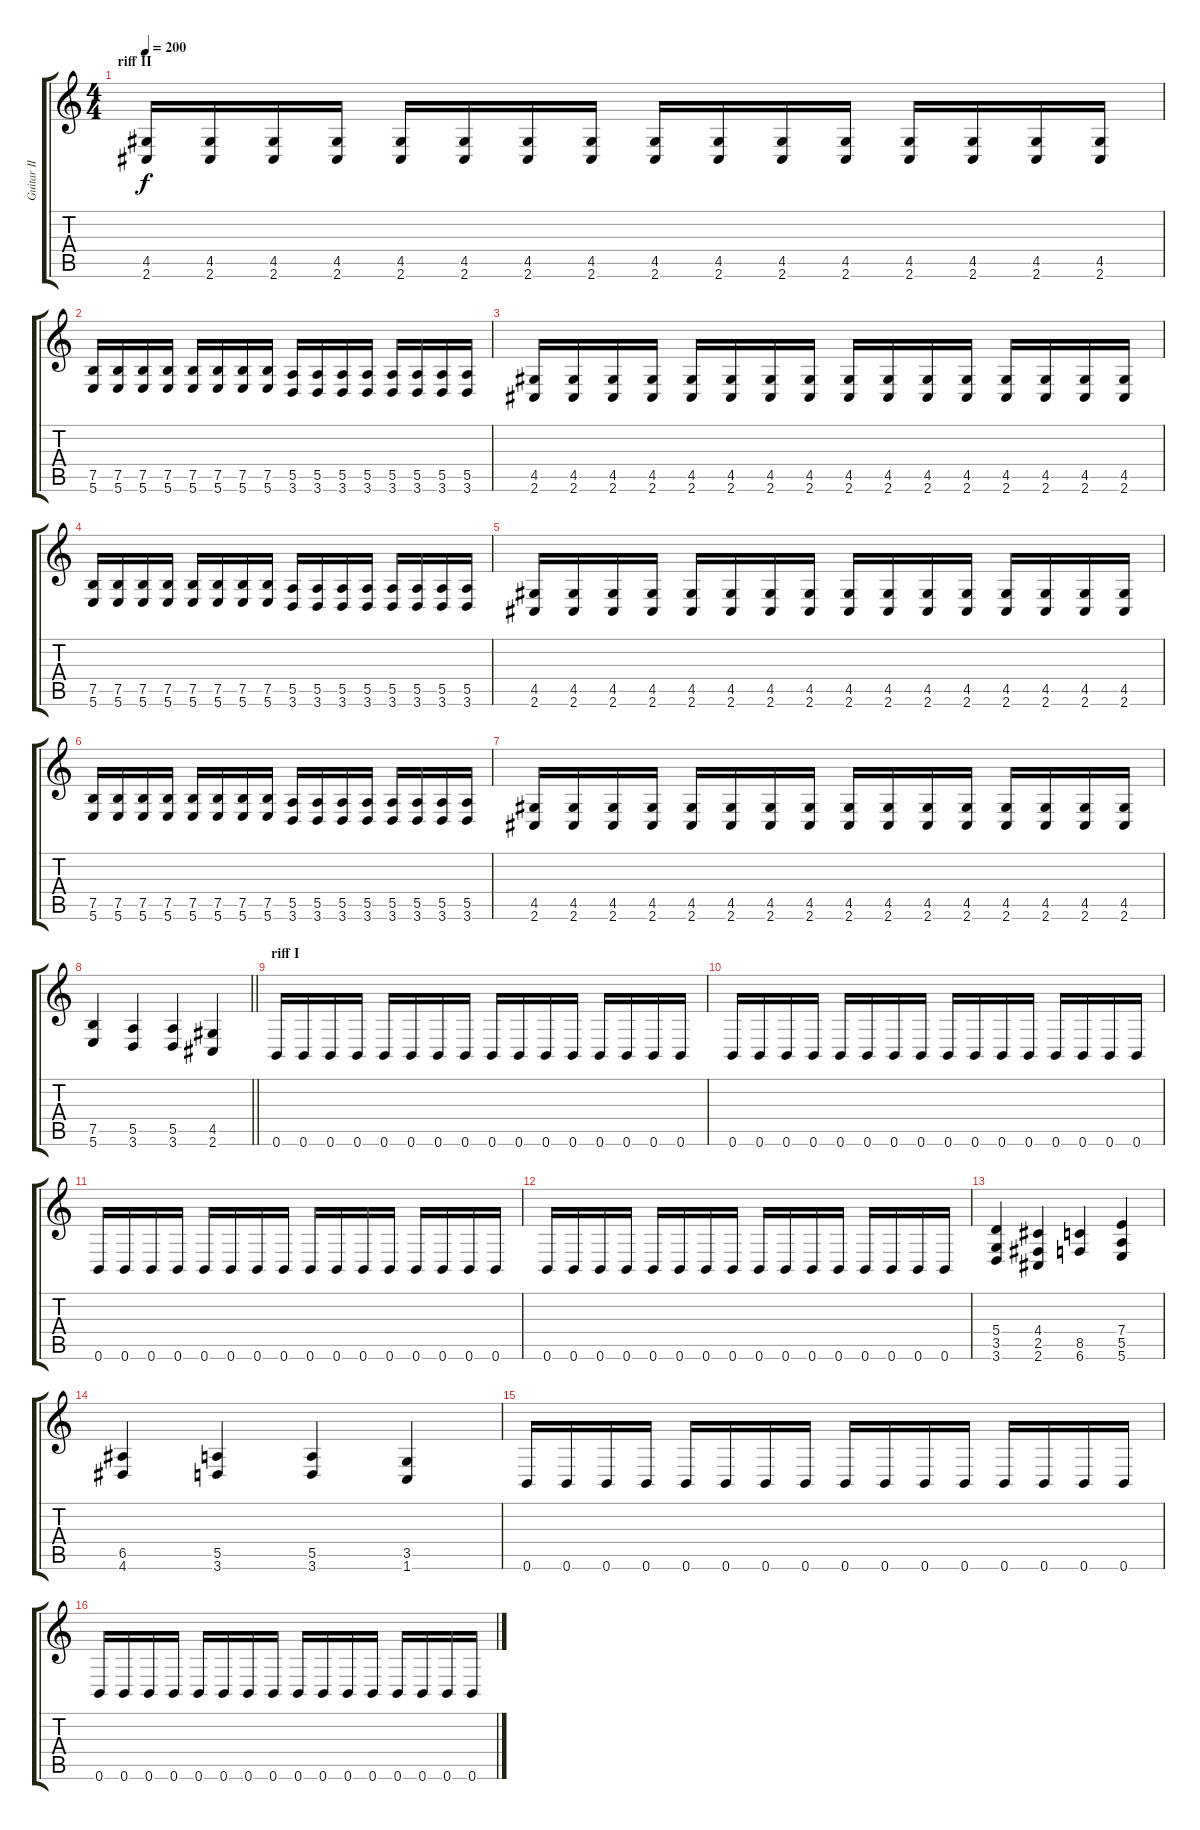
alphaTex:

\track ("Guitar II" "Guitar II") {instrument distortionguitar}
\staff {score tabs}
\tuning (B3 Gb3 D3 A2 E2 B1) {hide}
\ts (4 4)
\section ("" "riff II")
\tempo 200
\clef g2
\ks c
(4.5 2.6).16{dy f} (4.5 2.6).16 (4.5 2.6).16 (4.5 2.6).16 (4.5 2.6).16 (4.5 2.6).16 (4.5 2.6).16 (4.5 2.6).16 (4.5 2.6).16 (4.5 2.6).16 (4.5 2.6).16 (4.5 2.6).16 (4.5 2.6).16 (4.5 2.6).16 (4.5 2.6).16 (4.5 2.6).16 |
(7.5 5.6).16 (7.5 5.6).16 (7.5 5.6).16 (7.5 5.6).16 (7.5 5.6).16 (7.5 5.6).16 (7.5 5.6).16 (7.5 5.6).16 (5.5 3.6).16 (5.5 3.6).16 (5.5 3.6).16 (5.5 3.6).16 (5.5 3.6).16 (5.5 3.6).16 (5.5 3.6).16 (5.5 3.6).16 |
(4.5 2.6).16 (4.5 2.6).16 (4.5 2.6).16 (4.5 2.6).16 (4.5 2.6).16 (4.5 2.6).16 (4.5 2.6).16 (4.5 2.6).16 (4.5 2.6).16 (4.5 2.6).16 (4.5 2.6).16 (4.5 2.6).16 (4.5 2.6).16 (4.5 2.6).16 (4.5 2.6).16 (4.5 2.6).16 |
(7.5 5.6).16 (7.5 5.6).16 (7.5 5.6).16 (7.5 5.6).16 (7.5 5.6).16 (7.5 5.6).16 (7.5 5.6).16 (7.5 5.6).16 (5.5 3.6).16 (5.5 3.6).16 (5.5 3.6).16 (5.5 3.6).16 (5.5 3.6).16 (5.5 3.6).16 (5.5 3.6).16 (5.5 3.6).16 |
(4.5 2.6).16 (4.5 2.6).16 (4.5 2.6).16 (4.5 2.6).16 (4.5 2.6).16 (4.5 2.6).16 (4.5 2.6).16 (4.5 2.6).16 (4.5 2.6).16 (4.5 2.6).16 (4.5 2.6).16 (4.5 2.6).16 (4.5 2.6).16 (4.5 2.6).16 (4.5 2.6).16 (4.5 2.6).16 |
(7.5 5.6).16 (7.5 5.6).16 (7.5 5.6).16 (7.5 5.6).16 (7.5 5.6).16 (7.5 5.6).16 (7.5 5.6).16 (7.5 5.6).16 (5.5 3.6).16 (5.5 3.6).16 (5.5 3.6).16 (5.5 3.6).16 (5.5 3.6).16 (5.5 3.6).16 (5.5 3.6).16 (5.5 3.6).16 |
(4.5 2.6).16 (4.5 2.6).16 (4.5 2.6).16 (4.5 2.6).16 (4.5 2.6).16 (4.5 2.6).16 (4.5 2.6).16 (4.5 2.6).16 (4.5 2.6).16 (4.5 2.6).16 (4.5 2.6).16 (4.5 2.6).16 (4.5 2.6).16 (4.5 2.6).16 (4.5 2.6).16 (4.5 2.6).16 |
\barLineRight lightlight
(7.5 5.6).4 (5.5 3.6).4 (5.5 3.6).4 (4.5 2.6).4 |
\section ("" "riff I")
0.6.16 0.6.16 0.6.16 0.6.16 0.6.16 0.6.16 0.6.16 0.6.16 0.6.16 0.6.16 0.6.16 0.6.16 0.6.16 0.6.16 0.6.16 0.6.16 |
0.6.16 0.6.16 0.6.16 0.6.16 0.6.16 0.6.16 0.6.16 0.6.16 0.6.16 0.6.16 0.6.16 0.6.16 0.6.16 0.6.16 0.6.16 0.6.16 |
0.6.16 0.6.16 0.6.16 0.6.16 0.6.16 0.6.16 0.6.16 0.6.16 0.6.16 0.6.16 0.6.16 0.6.16 0.6.16 0.6.16 0.6.16 0.6.16 |
0.6.16 0.6.16 0.6.16 0.6.16 0.6.16 0.6.16 0.6.16 0.6.16 0.6.16 0.6.16 0.6.16 0.6.16 0.6.16 0.6.16 0.6.16 0.6.16 |
(5.4 3.5 3.6).4 (4.4 2.5 2.6).4 (8.5 6.6).4 (7.4 5.5 5.6).4 |
(6.5 4.6).4 (5.5 3.6).4 (5.5 3.6).4 (3.5 1.6).4 |
0.6.16 0.6.16 0.6.16 0.6.16 0.6.16 0.6.16 0.6.16 0.6.16 0.6.16 0.6.16 0.6.16 0.6.16 0.6.16 0.6.16 0.6.16 0.6.16 |
0.6.16 0.6.16 0.6.16 0.6.16 0.6.16 0.6.16 0.6.16 0.6.16 0.6.16 0.6.16 0.6.16 0.6.16 0.6.16 0.6.16 0.6.16 0.6.16
